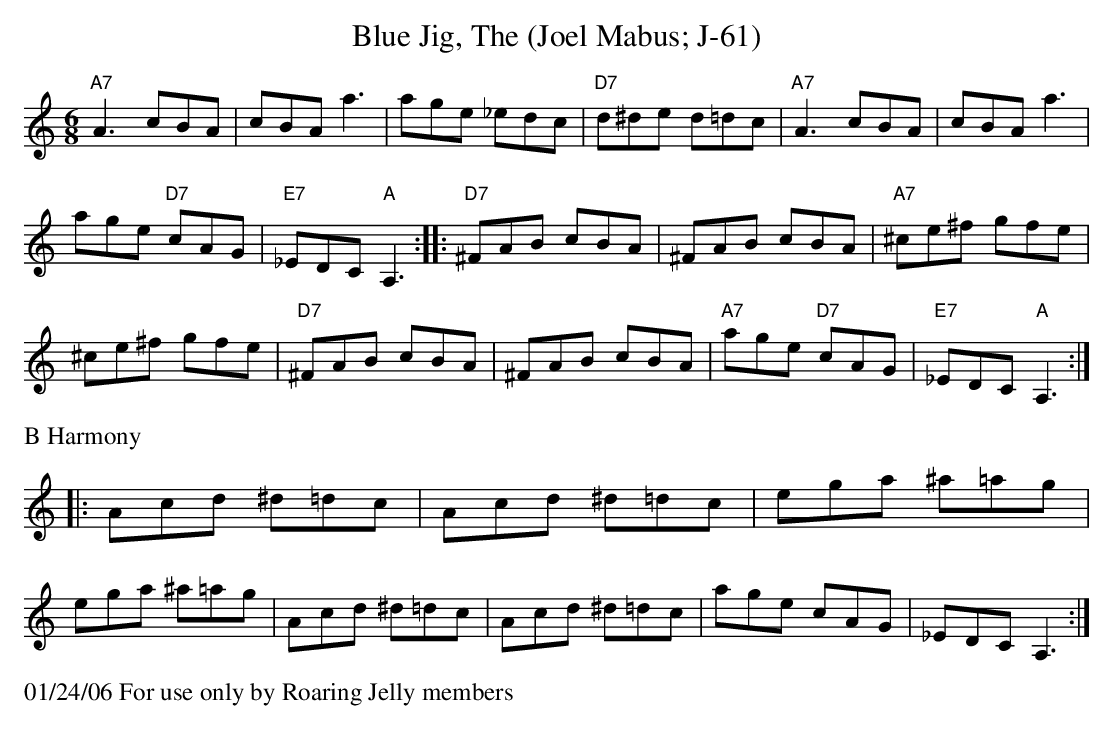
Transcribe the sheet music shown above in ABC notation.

X:1
T: Blue Jig, The (Joel Mabus; J-61)
M: 6/8
K: Am
"A7"A3 cBA| cBA a3| age _edc| "D7"d^de d=dc| "A7"A3 cBA| cBA a3|! age "D7"cAG| "E7"_EDC "A"A,3:| |:"D7"^FAB cBA| ^FAB cBA| "A7"^ce^f gfe|! ^ce^f gfe| "D7"^FAB cBA| ^FAB cBA| "A7"age "D7"cAG| "E7"_EDC "A"A,3 :|
%%text B Harmony
|:Acd ^d=dc |Acd ^d=dc |ega ^a=ag |ega ^a=ag |
Acd ^d=dc |Acd ^d=dc | age cAG| _EDC A,3 :|
